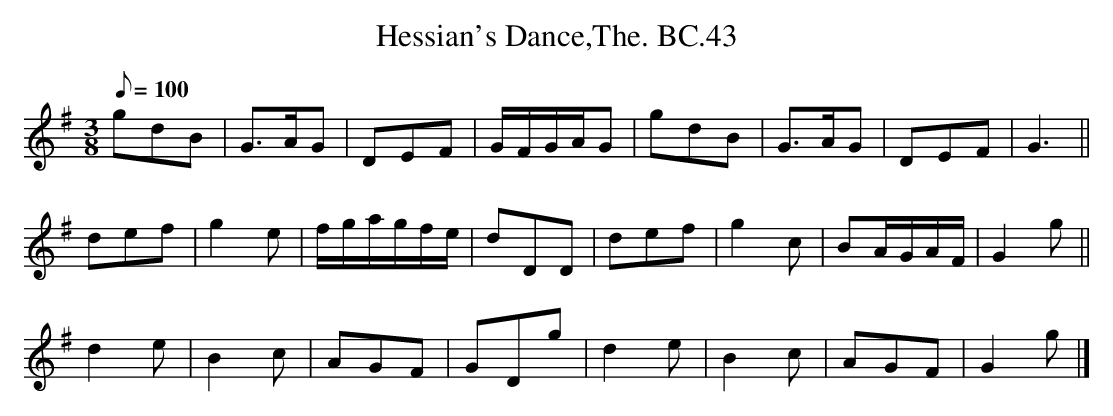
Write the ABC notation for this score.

X:1
T:Hessian's Dance,The. BC.43
L:1/8
M:3/8
Q:1/8=100
K:G
gdB|G>AG|DEF|G/F/G/A/G|gdB|G>AG|DEF|G3||!
def|g2e|f/g/a/g/f/e/|dDD|def|g2 c|BA/G/A/F/|G2 g||!
d2 e|B2 c|AGF|GDg|d2 e|B2 c| AGF|G2 g|]
